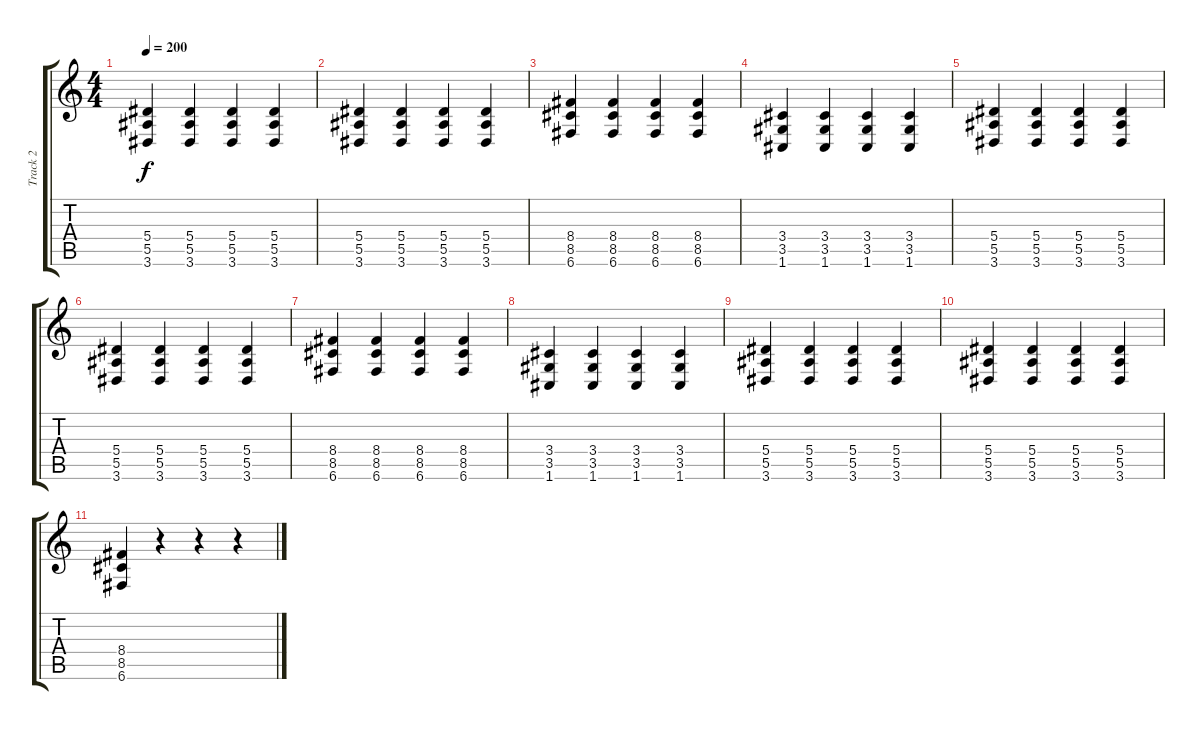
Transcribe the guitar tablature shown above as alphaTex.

\track ("Track 2" "Track 2") {instrument distortionguitar}
\staff {score tabs}
\tuning (C4 G3 Eb3 Bb2 F2 C2) {hide}
\ts (4 4)
\tempo 200
\clef g2
\ks c
(5.4 5.5 3.6).4{dy f} (5.4 5.5 3.6).4 (5.4 5.5 3.6).4 (5.4 5.5 3.6).4 |
(5.4 5.5 3.6).4 (5.4 5.5 3.6).4 (5.4 5.5 3.6).4 (5.4 5.5 3.6).4 |
(8.4 8.5 6.6).4 (8.4 8.5 6.6).4 (8.4 8.5 6.6).4 (8.4 8.5 6.6).4 |
(3.4 3.5 1.6).4 (3.4 3.5 1.6).4 (3.4 3.5 1.6).4 (3.4 3.5 1.6).4 |
(5.4 5.5 3.6).4 (5.4 5.5 3.6).4 (5.4 5.5 3.6).4 (5.4 5.5 3.6).4 |
(5.4 5.5 3.6).4 (5.4 5.5 3.6).4 (5.4 5.5 3.6).4 (5.4 5.5 3.6).4 |
(8.4 8.5 6.6).4 (8.4 8.5 6.6).4 (8.4 8.5 6.6).4 (8.4 8.5 6.6).4 |
(3.4 3.5 1.6).4 (3.4 3.5 1.6).4 (3.4 3.5 1.6).4 (3.4 3.5 1.6).4 |
(5.4 5.5 3.6).4 (5.4 5.5 3.6).4 (5.4 5.5 3.6).4 (5.4 5.5 3.6).4 |
(5.4 5.5 3.6).4 (5.4 5.5 3.6).4 (5.4 5.5 3.6).4 (5.4 5.5 3.6).4 |
(8.4 8.5 6.6).4 r.4 r.4 r.4
